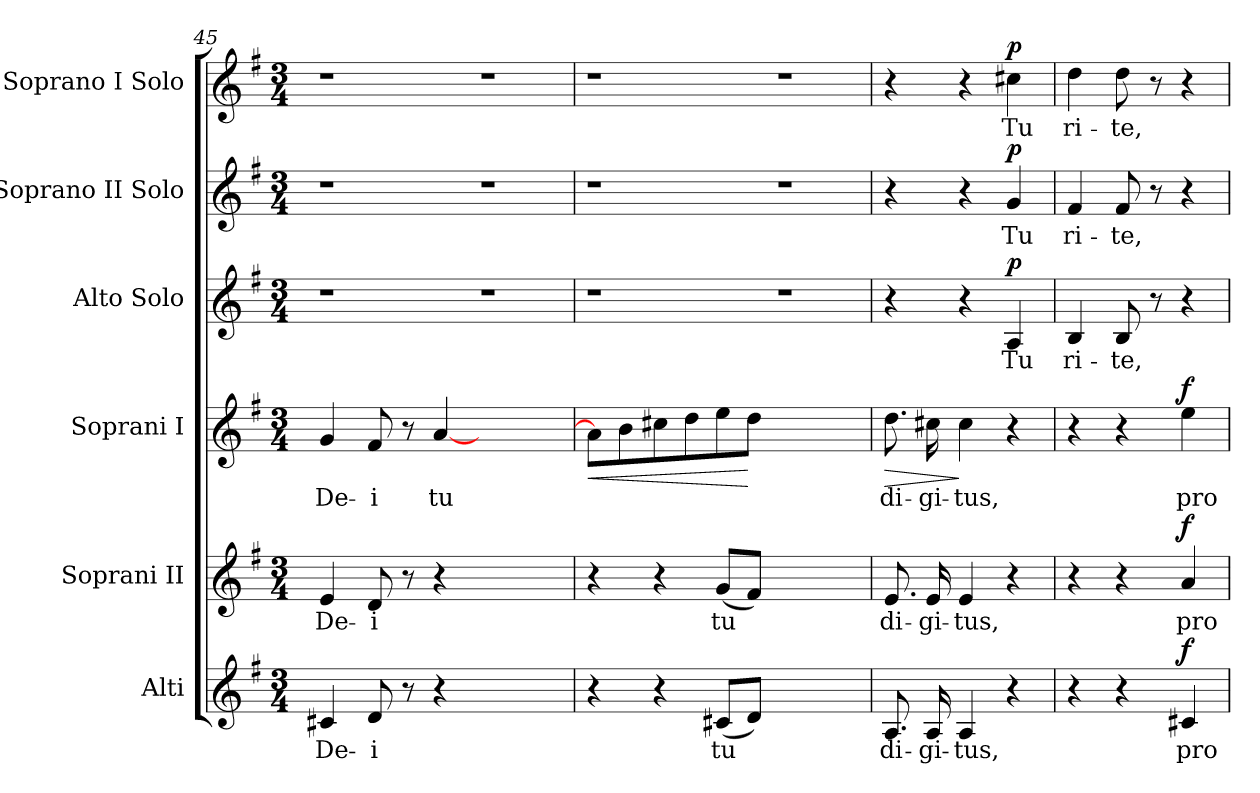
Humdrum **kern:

**kern	**text	**dynam	**kern	**text	**dynam	**kern	**text	**dynam	**kern	**text	**dynam	**kern	**text	**dynam	**kern	**text	**dynam
*part6	*part6	*part6	*part5	*part5	*part5	*part4	*part4	*part4	*part3	*part3	*part3	*part2	*part2	*part2	*part1	*part1	*part1
*staff6	*staff6	*staff6	*staff5	*staff5	*staff5	*staff4	*staff4	*staff4	*staff3	*staff3	*staff3	*staff2	*staff2	*staff2	*staff1	*staff1	*staff1
*I"Alti	*	*	*I"Soprani II	*	*	*I"Soprani I	*	*	*I"Alto Solo	*	*	*I"Soprano II Solo	*	*	*I"Soprano I Solo	*	*
*I'A.	*	*	*I'S. II	*	*	*I'S. I	*	*	*I'A. Solo	*	*	*I'S. II Solo	*	*	*I'S. I Solo	*	*
*clefG2	*	*	*clefG2	*	*	*clefG2	*	*	*clefG2	*	*	*clefG2	*	*	*clefG2	*	*
*k[f#]	*	*	*k[f#]	*	*	*k[f#]	*	*	*k[f#]	*	*	*k[f#]	*	*	*k[f#]	*	*
*G:	*	*	*G:	*	*	*G:	*	*	*G:	*	*	*G:	*	*	*G:	*	*
*M3/4	*	*	*M3/4	*	*	*M3/4	*	*	*M3/4	*	*	*M3/4	*	*	*M3/4	*	*
=45	=45	=45	=45	=45	=45	=45	=45	=45	=45	=45	=45	=45	=45	=45	=45	=45	=45
!	!LO:LY:b:color=#000000	!	!	!	!	!	!	!	!	!	!	!	!	!	!	!	!
!	!	!	!	!LO:LY:b:color=#000000	!	!	!	!	!	!	!	!	!	!	!	!	!
!	!	!	!	!	!	!	!LO:LY:b:color=#000000	!	!LO:N:vis=1	!	!	!LO:N:vis=1	!	!	!LO:N:vis=1	!	!
4c#Xi/	De-	.	4ei/	De-	.	4gi/	De-	.	2.r	.	.	2.r	.	.	2.r	.	.
!	!LO:LY:b:color=#000000	!	!	!	!	!	!	!	!	!	!	!	!	!	!	!	!
!	!	!	!	!LO:LY:b:color=#000000	!	!	!	!	!	!	!	!	!	!	!	!	!
!	!	!	!	!	!	!	!LO:LY:b:color=#000000	!	!	!	!	!	!	!	!	!	!
8di/	-i	.	8di/	-i	.	8f#i/	-i	.	.	.	.	.	.	.	.	.	.
8r	.	.	8r	.	.	8r	.	.	.	.	.	.	.	.	.	.	.
!	!	!	!	!	!	!	!LO:LY:b:color=#000000	!	!	!	!	!	!	!	!	!	!
4r	.	.	4r	.	.	[4ai/	tu	.	.	.	.	.	.	.	.	.	.
!	!	!	!	!	!	!	!	!	!LO:N:vis=1	!	!	!LO:N:vis=1	!	!	!LO:N:vis=1	!	!
2.ryy	.	.	2.ryy	.	.	2.ryy	.	.	2.r	.	.	2.r	.	.	2.r	.	.
=46	=46	=46	=46	=46	=46	=46	=46	=46	=46	=46	=46	=46	=46	=46	=46	=46	=46
!	!	!	!	!	!	!	!	!LO:HP:b	!LO:N:vis=1	!	!	!LO:N:vis=1	!	!	!LO:N:vis=1	!	!
4r	.	.	4r	.	.	8ai\L]	.	<	2.r	.	.	2.r	.	.	2.r	.	.
.	.	.	.	.	.	8bi\	.	.	.	.	.	.	.	.	.	.	.
4r	.	.	4r	.	.	8cc#Xi\	.	.	.	.	.	.	.	.	.	.	.
.	.	.	.	.	.	8ddi\	.	.	.	.	.	.	.	.	.	.	.
!	!LO:LY:b:color=#000000	!	!	!	!	!	!	!	!	!	!	!	!	!	!	!	!
!	!	!	!	!LO:LY:b:color=#000000	!	!	!	!	!	!	!	!	!	!	!	!	!
(8c#Xi/L	tu	.	(8gi/L	tu	.	8eei\	.	.	.	.	.	.	.	.	.	.	.
8di/J)	.	.	8f#i/J)	.	.	8ddi\J	.	[	.	.	.	.	.	.	.	.	.
!	!	!	!	!	!	!	!	!	!LO:N:vis=1	!	!	!LO:N:vis=1	!	!	!LO:N:vis=1	!	!
2.ryy	.	.	2.ryy	.	.	2.ryy	.	.	2.r	.	.	2.r	.	.	2.r	.	.
=47	=47	=47	=47	=47	=47	=47	=47	=47	=47	=47	=47	=47	=47	=47	=47	=47	=47
!	!LO:LY:b:color=#000000	!	!	!	!	!	!	!	!	!	!	!	!	!	!	!	!
!	!	!	!	!LO:LY:b:color=#000000	!	!	!	!	!	!	!	!	!	!	!	!	!
!	!	!	!	!	!	!	!LO:LY:b:color=#000000	!LO:HP:b	!	!	!	!	!	!	!	!	!
8.Ai/	di-	.	8.ei/	di-	.	8.ddi\	di-	>	4r	.	.	4r	.	.	4r	.	.
!	!LO:LY:b:color=#000000	!	!	!	!	!	!	!	!	!	!	!	!	!	!	!	!
!	!	!	!	!LO:LY:b:color=#000000	!	!	!	!	!	!	!	!	!	!	!	!	!
!	!	!	!	!	!	!	!LO:LY:b:color=#000000	!	!	!	!	!	!	!	!	!	!
16Ai/	-gi-	.	16ei/	-gi-	.	16cc#Xi\	-gi-	.	.	.	.	.	.	.	.	.	.
!	!LO:LY:b:color=#000000	!	!	!	!	!	!	!	!	!	!	!	!	!	!	!	!
!	!	!	!	!LO:LY:b:color=#000000	!	!	!	!	!	!	!	!	!	!	!	!	!
!	!	!	!	!	!	!	!LO:LY:b:color=#000000	!	!	!	!	!	!	!	!	!	!
4Ai/	-tus,	.	4ei/	-tus,	.	4cc#i\	-tus,	]	4r	.	.	4r	.	.	4r	.	.
!	!	!	!	!	!	!	!	!	!	!LO:LY:b:color=#000000	!	!	!	!	!	!	!
!	!	!	!	!	!	!	!	!	!	!	!	!	!LO:LY:b:color=#000000	!	!	!	!
!	!	!	!	!	!	!	!	!	!	!	!	!	!	!	!	!LO:LY:b:color=#000000	!
4r	.	.	4r	.	.	4r	.	.	4Ai/	Tu	p	4gi/	Tu	p	4cc#Xi\	Tu	p
=48	=48	=48	=48	=48	=48	=48	=48	=48	=48	=48	=48	=48	=48	=48	=48	=48	=48
!	!	!	!	!	!	!	!	!	!	!LO:LY:b:color=#000000	!	!	!	!	!	!	!
!	!	!	!	!	!	!	!	!	!	!	!	!	!LO:LY:b:color=#000000	!	!	!	!
!	!	!	!	!	!	!	!	!	!	!	!	!	!	!	!	!LO:LY:b:color=#000000	!
4r	.	.	4r	.	.	4r	.	.	4Bi/	ri-	.	4f#i/	ri-	.	4ddi\	ri-	.
!	!	!	!	!	!	!	!	!	!	!LO:LY:b:color=#000000	!	!	!	!	!	!	!
!	!	!	!	!	!	!	!	!	!	!	!	!	!LO:LY:b:color=#000000	!	!	!	!
!	!	!	!	!	!	!	!	!	!	!	!	!	!	!	!	!LO:LY:b:color=#000000	!
4r	.	.	4r	.	.	4r	.	.	8Bi/	-te,	.	8f#i/	-te,	.	8ddi\	-te,	.
.	.	.	.	.	.	.	.	.	8r	.	.	8r	.	.	8r	.	.
!	!LO:LY:b:color=#000000	!	!	!	!	!	!	!	!	!	!	!	!	!	!	!	!
!	!	!	!	!LO:LY:b:color=#000000	!	!	!	!	!	!	!	!	!	!	!	!	!
!	!	!	!	!	!	!	!LO:LY:b:color=#000000	!	!	!	!	!	!	!	!	!	!
4c#Xi/	pro-	f	4ai/	pro-	f	4eei\	pro-	f	4r	.	.	4r	.	.	4r	.	.
=	=	=	=	=	=	=	=	=	=	=	=	=	=	=	=	=	=
*-	*-	*-	*-	*-	*-	*-	*-	*-	*-	*-	*-	*-	*-	*-	*-	*-	*-
